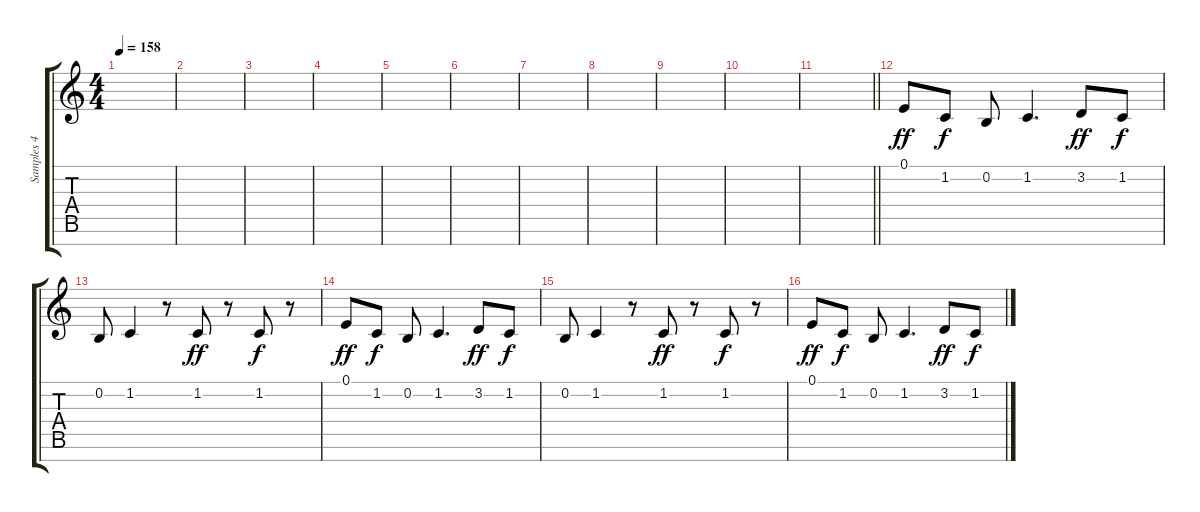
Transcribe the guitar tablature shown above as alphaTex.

\track ("Samples 4" "Samples 4") {instrument synthbrass1}
\staff {score tabs}
\tuning (E4 B3 G3 D3 A2 E2 B1) {hide}
\ts (4 4)
\tempo 158
\clef g2
\ks c
|
|
|
|
|
|
|
|
|
|
\barLineRight lightlight
|
\section ("" " ")
0.1.8{dy ff} 1.2.8{dy f} 0.2.8 1.2.4{d} 3.2.8{dy ff} 1.2.8{dy f} |
0.2.8 1.2.4 r.8 1.2.8{dy ff} r.8 1.2.8{dy f} r.8 |
0.1.8{dy ff} 1.2.8{dy f} 0.2.8 1.2.4{d} 3.2.8{dy ff} 1.2.8{dy f} |
0.2.8 1.2.4 r.8 1.2.8{dy ff} r.8 1.2.8{dy f} r.8 |
0.1.8{dy ff} 1.2.8{dy f} 0.2.8 1.2.4{d} 3.2.8{dy ff} 1.2.8{dy f}
